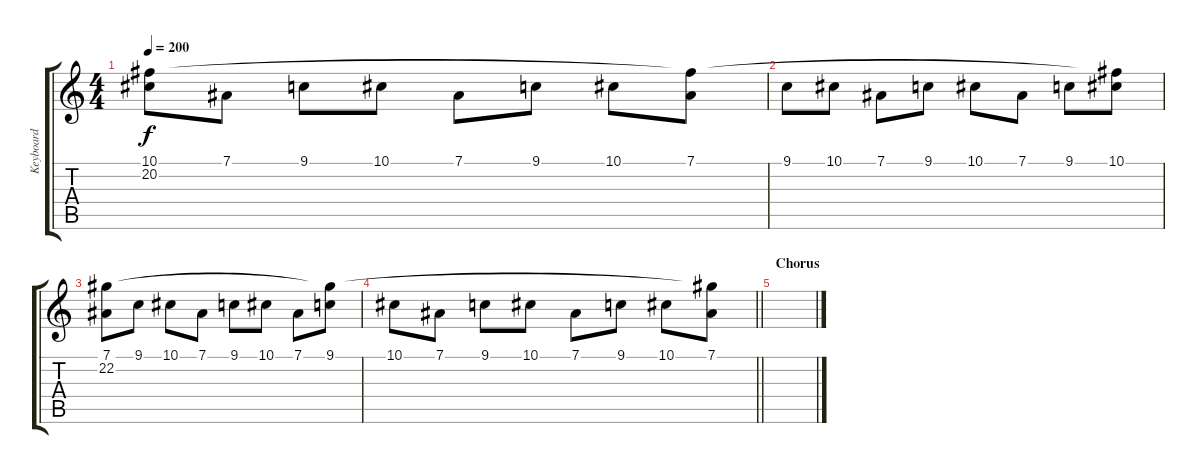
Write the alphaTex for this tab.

\track ("Keyboard" "Keyboard") {instrument stringensemble1}
\staff {score tabs}
\tuning (Eb4 Bb3 Gb3 Db3 Ab2 Eb2) {hide}
\ts (4 4)
\tempo 200
\clef g2
\ks c
(10.1 20.2).8{dy f} 7.1.8 9.1.8 10.1.8 7.1.8 9.1.8 10.1.8 (7.1 20.2{t}).8 |
9.1.8 10.1.8 7.1.8 9.1.8 10.1.8 7.1.8 9.1.8 (10.1 20.2{t}).8 |
(7.1 22.2).8 9.1.8 10.1.8 7.1.8 9.1.8 10.1.8 7.1.8 (9.1 22.2{t}).8 |
\barLineRight lightlight
10.1.8 7.1.8 9.1.8 10.1.8 7.1.8 9.1.8 10.1.8 (7.1 22.2{t}).8 |
\section ("" "Chorus")
